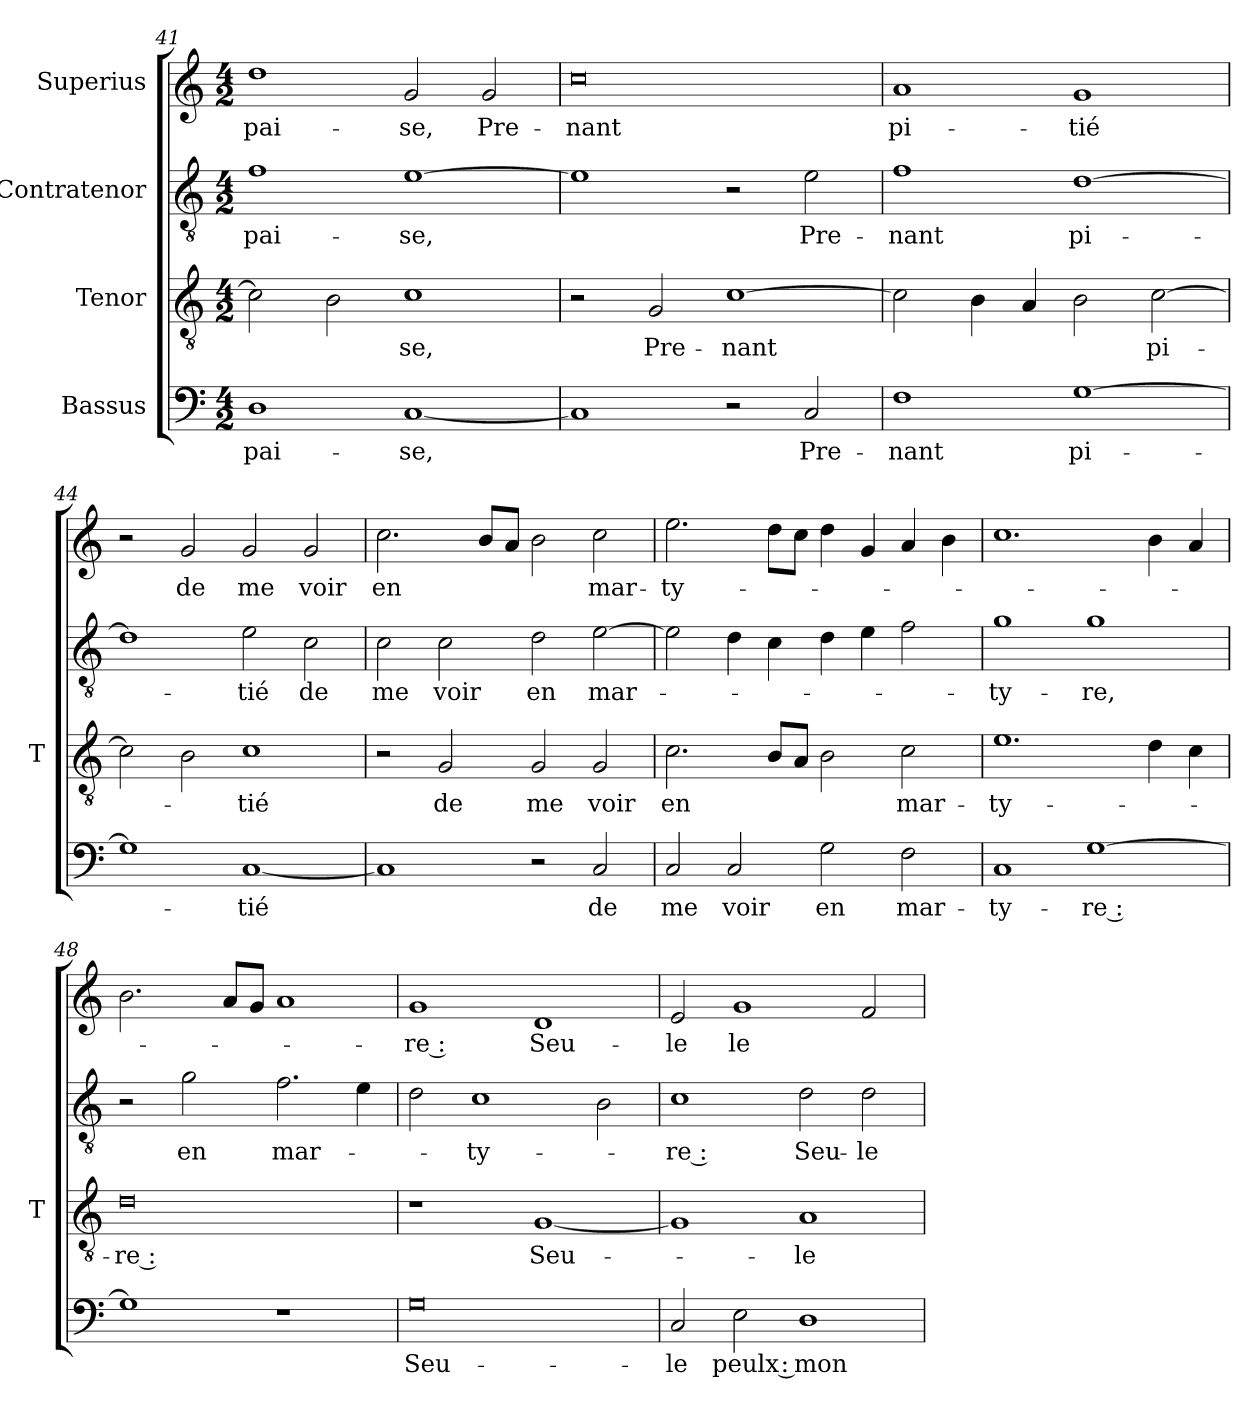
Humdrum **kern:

**kern	**text	**kern	**text	**kern	**text	**kern	**text
*part4	*part4	*part3	*part3	*part2	*part2	*part1	*part1
*staff4	*staff4	*staff3	*staff3	*staff2	*staff2	*staff1	*staff1
*I"Bassus	*	*I"Tenor	*	*I"Contratenor	*	*I"Superius	*
*	*	*I'T	*	*	*	*	*
*clefF4	*	*clefGv2	*	*clefGv2	*	*clefG2	*
*k[]	*	*k[]	*	*k[]	*	*k[]	*
*M4/2	*	*M4/2	*	*M4/2	*	*M4/2	*
=41	=41	=41	=41	=41	=41	=41	=41
1D	pai-	2c]	.	1f	pai-	1dd	pai-
.	.	2B	.	.	.	.	.
[1C	-se,	1c	-se,	[1e	-se,	2g	-se,
.	.	.	.	.	.	2g	Pre-
=42	=42	=42	=42	=42	=42	=42	=42
1C]	.	2r	.	1e]	.	0cc	-nant
.	.	2G	Pre-	.	.	.	.
2r	.	[1c	-nant	2r	.	.	.
2C	Pre-	.	.	2e	Pre-	.	.
=43	=43	=43	=43	=43	=43	=43	=43
1F	-nant	2c]	.	1f	-nant	1a	pi-
.	.	4B	.	.	.	.	.
.	.	4A	.	.	.	.	.
[1G	pi-	2B	.	[1d	pi-	1g	-tié
.	.	[2c	pi-	.	.	.	.
=44	=44	=44	=44	=44	=44	=44	=44
1G]	.	2c]	.	1d]	.	2r	.
.	.	2B	.	.	.	2g	-de
[1C	-tié	1c	-tié	2e	-tié	2g	-me
.	.	.	.	2c	-de	2g	-voir
=45	=45	=45	=45	=45	=45	=45	=45
1C]	.	2r	.	2c	-me	2.cc	-en
.	.	2G	-de	2c	-voir	.	.
.	.	.	.	.	.	8bL	.
.	.	.	.	.	.	8aJ	.
2r	.	2G	-me	2d	-en	2b	.
2C	-de	2G	-voir	[2e	mar-	2cc	mar-
=46	=46	=46	=46	=46	=46	=46	=46
2C	-me	2.c	-en	2e]	.	2.ee	ty-
2C	-voir	.	.	4d	.	.	.
.	.	8BL	.	4c	.	8ddL	.
.	.	8AJ	.	.	.	8ccJ	.
2G	-en	2B	.	4d	.	4dd	.
.	.	.	.	4e	.	4g	.
2F	mar-	2c	mar-	2f	.	4a	.
.	.	.	.	.	.	4b	.
=47	=47	=47	=47	=47	=47	=47	=47
1C	ty-	1.e	ty-	1g	ty-	1.cc	.
[1G	-re :	.	.	1g	-re,	.	.
.	.	4d	.	.	.	4b	.
.	.	4c	.	.	.	4a	.
=48	=48	=48	=48	=48	=48	=48	=48
1G]	.	0d	-re :	2r	.	2.b	.
.	.	.	.	2g	-en	.	.
.	.	.	.	.	.	8aL	.
.	.	.	.	.	.	8gJ	.
1r	.	.	.	2.f	mar-	1a	.
.	.	.	.	4e	.	.	.
=49	=49	=49	=49	=49	=49	=49	=49
0G	Seu-	1r	.	2d	.	1g	-re :
.	.	.	.	1c	ty-	.	.
.	.	[1G	Seu-	.	.	1d	Seu-
.	.	.	.	2B	.	.	.
=50	=50	=50	=50	=50	=50	=50	=50
2C	-le	1G]	.	1c	-re :	2e	-le
2E	-peulx :	.	.	.	.	1g	-le
1D	-mon	1A	-le	2d	Seu-	.	.
.	.	.	.	2d	-le	2f	.
=	=	=	=	=	=	=	=
*-	*-	*-	*-	*-	*-	*-	*-
